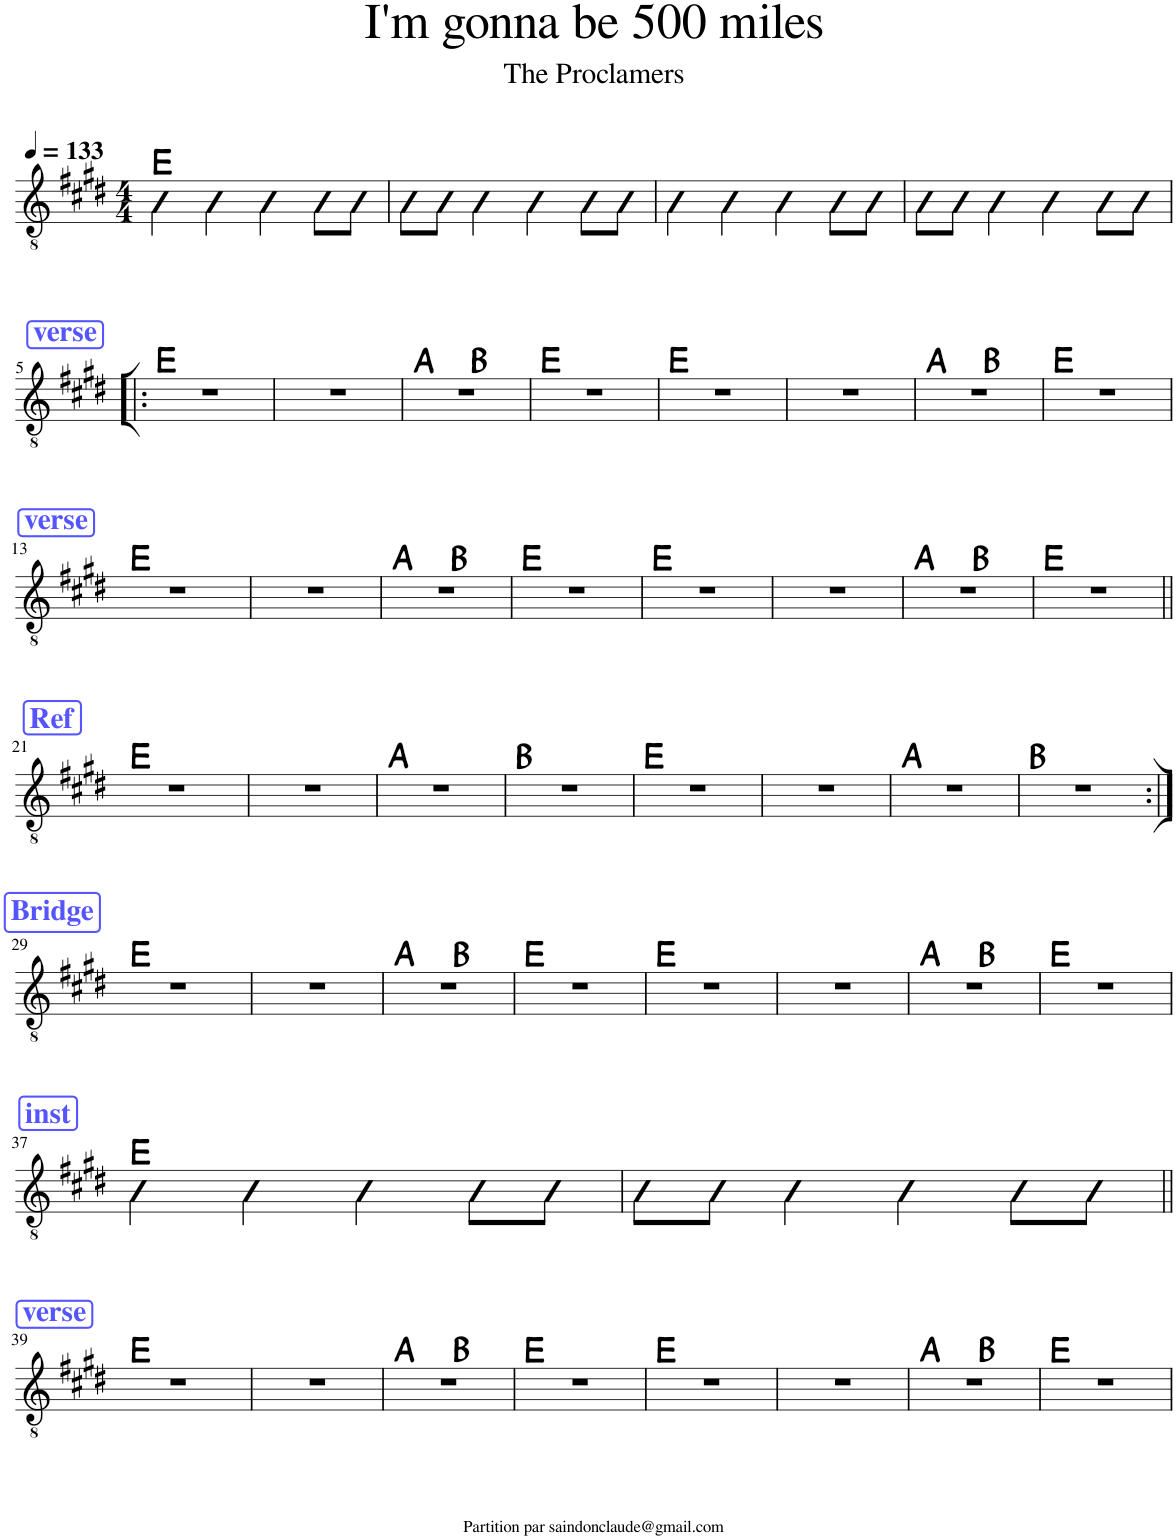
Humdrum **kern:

**kern	**harte
*part1	*part1
*staff1	*
*I"Classical Guitar	*
*I'Guit.	*
*clefGv2	*
*k[f#c#g#d#]	*
*M4/4	*
*MM133	*
=1	=1
4E\	E:maj
4E\	.
4E\	.
8E\L	.
8E\J	.
=2	=2
8E\L	.
8E\J	.
4E\	.
4E\	.
8E\L	.
8E\J	.
=3	=3
4E\	.
4E\	.
4E\	.
8E\L	.
8E\J	.
=4	=4
8E\L	.
8E\J	.
4E\	.
4E\	.
8E\L	.
8E\J	.
!!LO:LB:g=z
!!LO:REH:place=s1:a:B:cj:color=#5555FF:fs=14:t=verse
=5!|:	=5!|:
1r	E:maj
=6	=6
1r	.
=7	=7
*^	*
1r	2ryy	A:maj
.	2ryy	B:maj
*v	*v	*
=8	=8
1r	E:maj
=9	=9
1r	E:maj
=10	=10
1r	.
=11	=11
*^	*
1r	2ryy	A:maj
.	2ryy	B:maj
*v	*v	*
=12	=12
1r	E:maj
!!LO:LB:g=z
!!LO:REH:place=s1:a:B:cj:color=#5555FF:fs=14:t=verse
=13	=13
1r	E:maj
=14	=14
1r	.
=15	=15
*^	*
1r	2ryy	A:maj
.	2ryy	B:maj
*v	*v	*
=16	=16
1r	E:maj
=17	=17
1r	E:maj
=18	=18
1r	.
=19	=19
*^	*
1r	2ryy	A:maj
.	2ryy	B:maj
*v	*v	*
=20	=20
1r	E:maj
!!LO:LB:g=z
!!LO:REH:place=s1:a:B:cj:color=#5555FF:fs=14:t=Ref
=21||	=21||
1r	E:maj
=22	=22
1r	.
=23	=23
1r	A:maj
=24	=24
1r	B:maj
=25	=25
1r	E:maj
=26	=26
1r	.
=27	=27
1r	A:maj
=28	=28
1r	B:maj
!!LO:LB:g=z
!!LO:REH:place=s1:a:B:cj:color=#5555FF:fs=14:t=Bridge
=29:|!	=29:|!
1r	E:maj
=30	=30
1r	.
=31	=31
*^	*
1r	2ryy	A:maj
.	2ryy	B:maj
*v	*v	*
=32	=32
1r	E:maj
=33	=33
1r	E:maj
=34	=34
1r	.
=35	=35
*^	*
1r	2ryy	A:maj
.	2ryy	B:maj
*v	*v	*
=36	=36
1r	E:maj
!!LO:LB:g=z
!!LO:REH:place=s1:a:B:cj:color=#5555FF:fs=14:t=inst
=37	=37
4E\	E:maj
4E\	.
4E\	.
8E\L	.
8E\J	.
=38	=38
8E\L	.
8E\J	.
4E\	.
4E\	.
8E\L	.
8E\J	.
!!LO:LB:g=z
!!LO:REH:place=s1:a:B:cj:color=#5555FF:fs=14:t=verse
=39||	=39||
1r	E:maj
=40	=40
1r	.
=41	=41
*^	*
1r	2ryy	A:maj
.	2ryy	B:maj
*v	*v	*
=42	=42
1r	E:maj
=43	=43
1r	E:maj
=44	=44
1r	.
=45	=45
*^	*
1r	2ryy	A:maj
.	2ryy	B:maj
*v	*v	*
=46	=46
1r	E:maj
=	=
*-	*-
